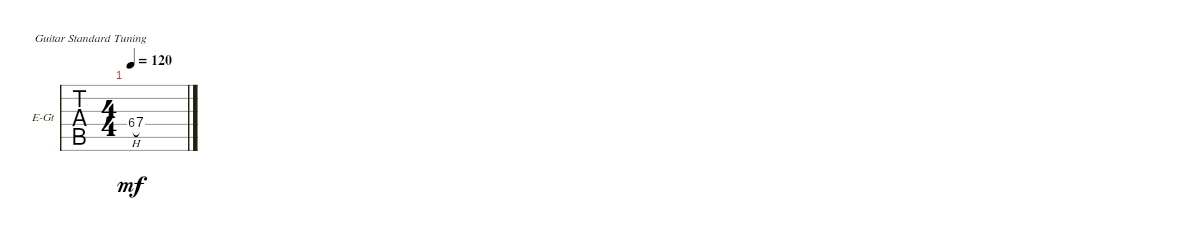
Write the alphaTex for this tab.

\bracketExtendMode groupsimilarinstruments
\firstSystemTrackNameOrientation horizontal
\otherSystemsTrackNameOrientation horizontal
\track ("Guitar Solo" "E-Gt") {instrument distortionguitar}
\staff {tabs}
\tuning (E4 B3 G3 D3 A2 E2)
\ts (4 4)
\tempo 120
\clef g2
\ks c
6.4{h}.8{gr onbeat dy mf} 7.4.1
